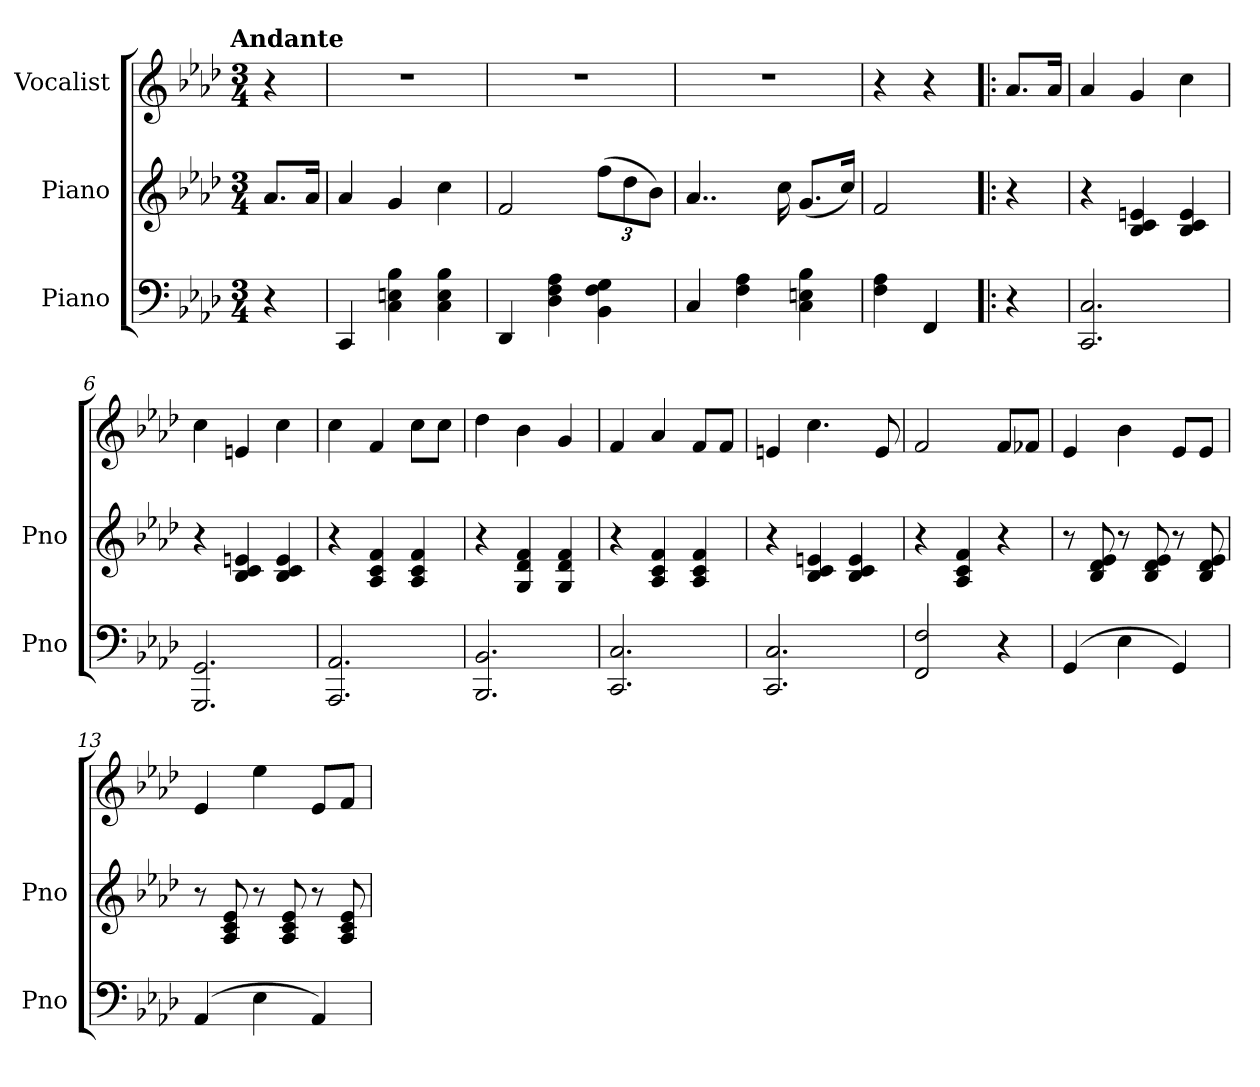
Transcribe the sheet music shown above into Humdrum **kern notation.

**kern	**kern	**kern
*part3	*part2	*part1
*staff3	*staff2	*staff1
*I"Piano	*I"Piano	*I"Vocalist
*I'Pno	*I'Pno	*
*clefF4	*clefG2	*clefG2
*k[b-e-a-d-]	*k[b-e-a-d-]	*k[b-e-a-d-]
*A-:	*A-:	*A-:
!!LO:TX:omd:t=Andante
*M3/4	*M3/4	*M3/4
*MM84	*MM84	*MM84
=	=	=
4r	8.a-L	4r
.	16a-Jk	.
=1	=1	=1
4CC	4a-	2.r
4C 4En 4B-	4g	.
4C 4E 4B-	4cc	.
=2	=2	=2
4DD-	2f	2.r
4D- 4F 4A-	.	.
4BB- 4F 4G	(12ffL	.
.	12dd-	.
.	12b-J)	.
=3	=3	=3
4C	4..a-	2.r
4F 4A-	.	.
.	16cc	.
4C 4En 4B-	(8.gL	.
.	16ccJk)	.
=4	=4	=4
4F 4A-	2f	4r
4FF	.	4r
=!|:	=!|:	=!|:
4r	4r	8.a-/L
.	.	16a-/Jk
=5	=5	=5
2.CC 2.C	4r	4a-
.	4B- 4c 4en	4g
.	4B- 4c 4e	4cc
=6	=6	=6
2.GGG 2.GG	4r	4cc
.	4B- 4c 4en	4en
.	4B- 4c 4e	4cc
=7	=7	=7
2.AAA- 2.AA-	4r	4cc
.	4A- 4c 4f	4f
.	4A- 4c 4f	8cc\L
.	.	8cc\J
=8	=8	=8
2.BBB- 2.BB-	4r	4dd-
.	4G 4d- 4f	4b-
.	4G 4d- 4f	4g
=9	=9	=9
2.CC 2.C	4r	4f
.	4A- 4c 4f	4a-
.	4A- 4c 4f	8f/L
.	.	8f/J
=10	=10	=10
2.CC 2.C	4r	4en
.	4B- 4c 4en	4.cc
.	4B- 4c 4e	.
.	.	8e
=11	=11	=11
2FF 2F	4r	2f
.	4A- 4c 4f	.
4r	4r	8f/L
.	.	8f-X/J
=12	=12	=12
(4GG	8r	4e-
.	8B- 8d- 8e-	.
4E-	8r	4b-
.	8B- 8d- 8e-	.
4GG)	8r	8e-/L
.	8B- 8d- 8e-	8e-/J
=13	=13	=13
(4AA-	8r	4e-
.	8A- 8c 8e-	.
4E-	8r	4ee-
.	8A- 8c 8e-	.
4AA-)	8r	8e-/L
.	8A- 8c 8e-	8f/J
=	=	=
*-	*-	*-
